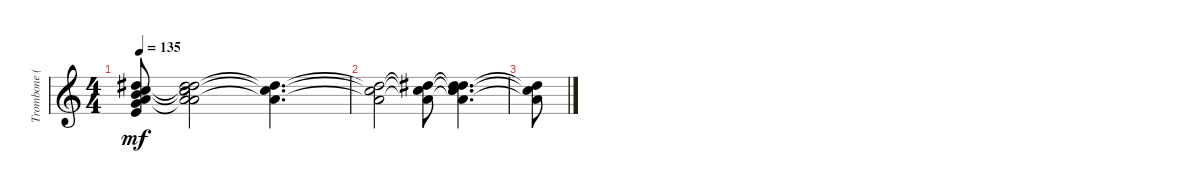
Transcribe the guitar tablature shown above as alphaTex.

\track ("Trombone (echo)" "Trombone (") {instrument trombone}
\staff {score}
\tuning (E4 B3 G3 D3 A2 E2 B1) {hide}
\ts (4 4)
\tempo 135
\clef g2
\ks c
(11.1{t} 13.2{t} 14.3{t} 21.4{t} 22.5{t} 24.6{t}).8{dy mf} (11.1{t} 13.2{t} 14.3{t} 25.4 27.5 29.6).2 (11.1{t} 13.2{t} 14.3{t}).4{d} |
(11.1{t} 13.2{t} 14.3{t}).2 (11.1{t} 13.2{t} 14.3{t}).8 (11.1{t} 13.2{t} 14.3{t} 25.4 27.5).4{d} |
(11.1{t} 13.2{t} 14.3{t}).8
